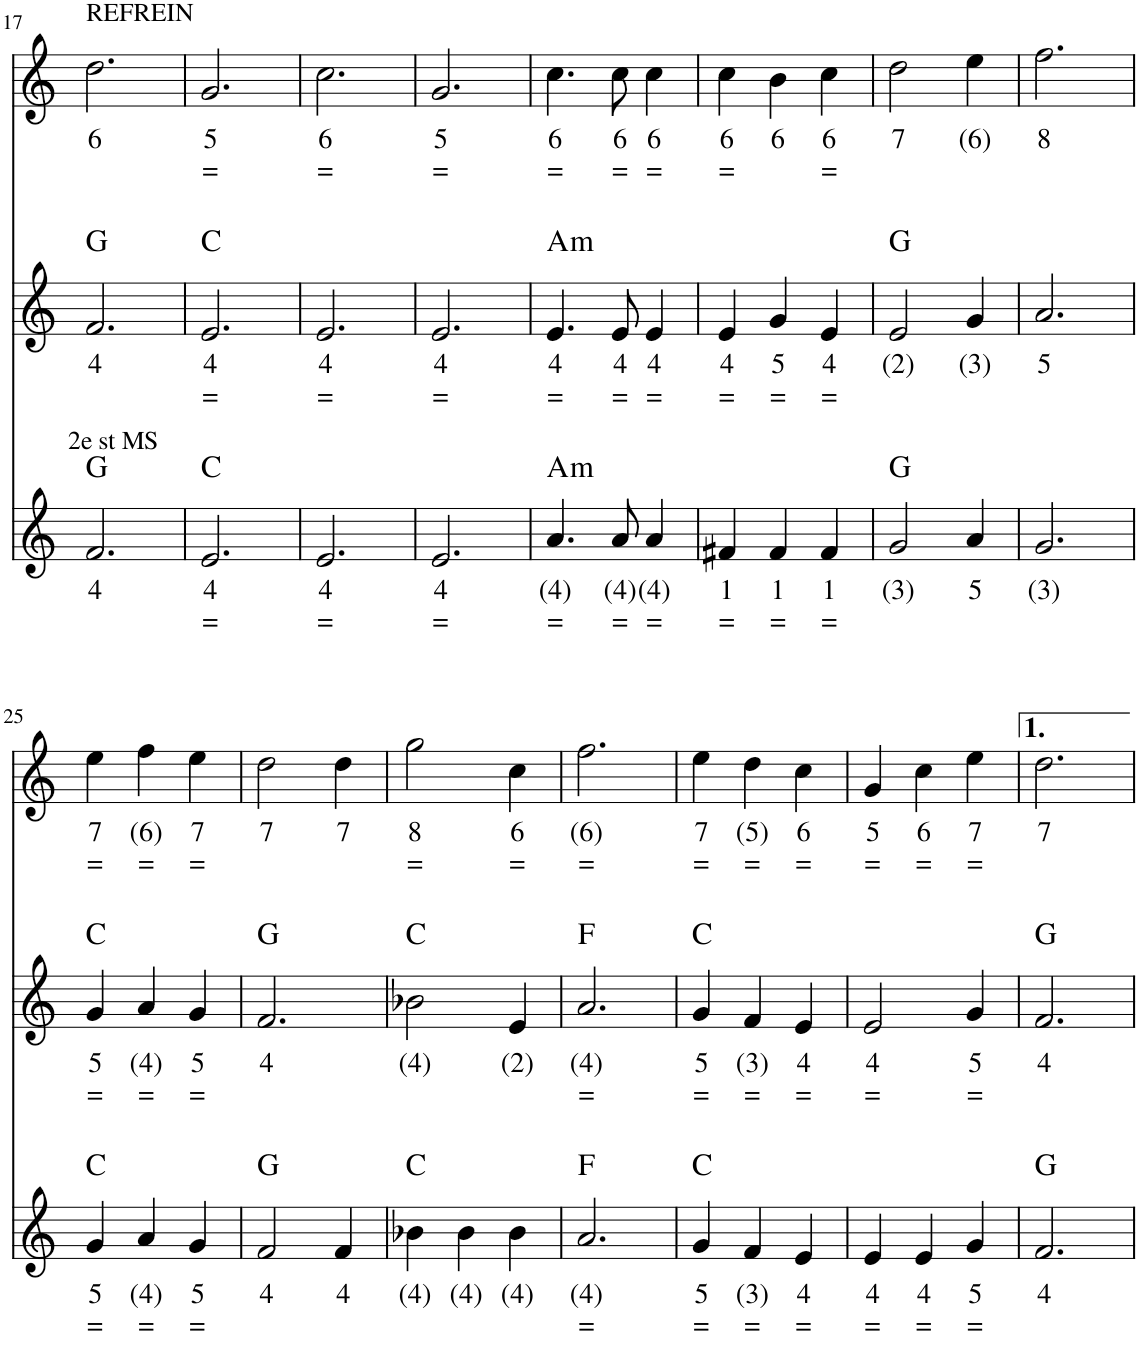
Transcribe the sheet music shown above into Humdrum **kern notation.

**kern	**text	**text	**kern	**text	**text	**harte	**kern	**text	**text
*part3	*part3	*part3	*part2	*part2	*part2	*part2	*part1	*part1	*part1
*staff3	*staff3	*staff3	*staff2	*staff2	*staff2	*	*staff1	*staff1	*staff1
*I"Stem	*	*	*I"Stem	*	*	*	*I"Stem	*	*
!!LO:PB:g=z
*clefG2	*	*	*clefG2	*	*	*	*clefG2	*	*
*k[]	*	*	*k[]	*	*	*	*k[]	*	*
*M3/4	*	*	*M3/4	*	*	*	*M3/4	*	*
=17	=17	=17	=17	=17	=17	=17	=17	=17	=17
!	!	!	!	!	!	!	!LO:TX:a:t=REFREIN	!	!
!LO:TX:a:t=2e st MS	!	!	!	!	!	!	!	!	!
!	!LO:LY:b	!	!	!LO:LY:b	!	!	!	!LO:LY:b	!
2.f/	4	.	2.f/	4	.	G:maj	2.dd\	6	.
=18	=18	=18	=18	=18	=18	=18	=18	=18	=18
!	!LO:LY:b	!LO:LY:b	!	!LO:LY:b	!LO:LY:b	!	!	!LO:LY:b	!LO:LY:b
2.e/	4	=	2.e/	4	=	C:maj	2.g/	5	=
=19	=19	=19	=19	=19	=19	=19	=19	=19	=19
!	!LO:LY:b	!LO:LY:b	!	!LO:LY:b	!LO:LY:b	!	!	!LO:LY:b	!LO:LY:b
2.e/	4	=	2.e/	4	=	.	2.cc\	6	=
=20	=20	=20	=20	=20	=20	=20	=20	=20	=20
!	!LO:LY:b	!LO:LY:b	!	!LO:LY:b	!LO:LY:b	!	!	!LO:LY:b	!LO:LY:b
2.e/	4	=	2.e/	4	=	.	2.g/	5	=
=21	=21	=21	=21	=21	=21	=21	=21	=21	=21
!	!LO:LY:b	!LO:LY:b	!	!LO:LY:b	!LO:LY:b	!LO:H:kt=m	!	!LO:LY:b	!LO:LY:b
4.a/	(4)	=	4.e/	4	=	A:min	4.cc\	6	=
!	!LO:LY:b	!LO:LY:b	!	!LO:LY:b	!LO:LY:b	!	!	!LO:LY:b	!LO:LY:b
8a/	(4)	=	8e/	4	=	.	8cc\	6	=
!	!LO:LY:b	!LO:LY:b	!	!LO:LY:b	!LO:LY:b	!	!	!LO:LY:b	!LO:LY:b
4a/	(4)	=	4e/	4	=	.	4cc\	6	=
=22	=22	=22	=22	=22	=22	=22	=22	=22	=22
!	!LO:LY:b	!LO:LY:b	!	!LO:LY:b	!LO:LY:b	!	!	!LO:LY:b	!LO:LY:b
4f#X/	1	=	4e/	4	=	.	4cc\	6	=
!	!LO:LY:b	!LO:LY:b	!	!LO:LY:b	!LO:LY:b	!	!	!LO:LY:b	!
4f#/	1	=	4g/	5	=	.	4b\	6	.
!	!LO:LY:b	!LO:LY:b	!	!LO:LY:b	!LO:LY:b	!	!	!LO:LY:b	!LO:LY:b
4f#/	1	=	4e/	4	=	.	4cc\	6	=
=23	=23	=23	=23	=23	=23	=23	=23	=23	=23
!	!LO:LY:b	!	!	!LO:LY:b	!	!	!	!LO:LY:b	!
2g/	(3)	.	2e/	(2)	.	G:maj	2dd\	7	.
!	!LO:LY:b	!	!	!LO:LY:b	!	!	!	!LO:LY:b	!
4a/	5	.	4g/	(3)	.	.	4ee\	(6)	.
=24	=24	=24	=24	=24	=24	=24	=24	=24	=24
!	!LO:LY:b	!	!	!LO:LY:b	!	!	!	!LO:LY:b	!
2.g/	(3)	.	2.a/	5	.	.	2.ff\	8	.
!!LO:LB:g=z
=25	=25	=25	=25	=25	=25	=25	=25	=25	=25
!	!LO:LY:b	!LO:LY:b	!	!LO:LY:b	!LO:LY:b	!	!	!LO:LY:b	!LO:LY:b
4g/	5	=	4g/	5	=	C:maj	4ee\	7	=
!	!LO:LY:b	!LO:LY:b	!	!LO:LY:b	!LO:LY:b	!	!	!LO:LY:b	!LO:LY:b
4a/	(4)	=	4a/	(4)	=	.	4ff\	(6)	=
!	!LO:LY:b	!LO:LY:b	!	!LO:LY:b	!LO:LY:b	!	!	!LO:LY:b	!LO:LY:b
4g/	5	=	4g/	5	=	.	4ee\	7	=
=26	=26	=26	=26	=26	=26	=26	=26	=26	=26
!	!LO:LY:b	!	!	!LO:LY:b	!	!	!	!LO:LY:b	!
2f/	4	.	2.f/	4	.	G:maj	2dd\	7	.
!	!LO:LY:b	!	!	!	!	!	!	!LO:LY:b	!
4f/	4	.	.	.	.	.	4dd\	7	.
=27	=27	=27	=27	=27	=27	=27	=27	=27	=27
!	!LO:LY:b	!	!	!LO:LY:b	!	!	!	!LO:LY:b	!LO:LY:b
4b-X\	(4)	.	2b-X\	(4)	.	C:maj	2gg\	8	=
!	!LO:LY:b	!	!	!	!	!	!	!	!
4b-\	(4)	.	.	.	.	.	.	.	.
!	!LO:LY:b	!	!	!LO:LY:b	!	!	!	!LO:LY:b	!LO:LY:b
4b-\	(4)	.	4e/	(2)	.	.	4cc\	6	=
=28	=28	=28	=28	=28	=28	=28	=28	=28	=28
!	!LO:LY:b	!LO:LY:b	!	!LO:LY:b	!LO:LY:b	!	!	!LO:LY:b	!LO:LY:b
2.a/	(4)	=	2.a/	(4)	=	F:maj	2.ff\	(6)	=
=29	=29	=29	=29	=29	=29	=29	=29	=29	=29
!	!LO:LY:b	!LO:LY:b	!	!LO:LY:b	!LO:LY:b	!	!	!LO:LY:b	!LO:LY:b
4g/	5	=	4g/	5	=	C:maj	4ee\	7	=
!	!LO:LY:b	!LO:LY:b	!	!LO:LY:b	!LO:LY:b	!	!	!LO:LY:b	!LO:LY:b
4f/	(3)	=	4f/	(3)	=	.	4dd\	(5)	=
!	!LO:LY:b	!LO:LY:b	!	!LO:LY:b	!LO:LY:b	!	!	!LO:LY:b	!LO:LY:b
4e/	4	=	4e/	4	=	.	4cc\	6	=
=30	=30	=30	=30	=30	=30	=30	=30	=30	=30
!	!LO:LY:b	!LO:LY:b	!	!LO:LY:b	!LO:LY:b	!	!	!LO:LY:b	!LO:LY:b
4e/	4	=	2e/	4	=	.	4g/	5	=
!	!LO:LY:b	!LO:LY:b	!	!	!	!	!	!LO:LY:b	!LO:LY:b
4e/	4	=	.	.	.	.	4cc\	6	=
!	!LO:LY:b	!LO:LY:b	!	!LO:LY:b	!LO:LY:b	!	!	!LO:LY:b	!LO:LY:b
4g/	5	=	4g/	5	=	.	4ee\	7	=
=31	=31	=31	=31	=31	=31	=31	=31	=31	=31
!	!LO:LY:b	!	!	!LO:LY:b	!	!	!	!LO:LY:b	!
2.f/	4	.	2.f/	4	.	G:maj	2.dd\	7	.
=	=	=	=	=	=	=	=	=	=
*-	*-	*-	*-	*-	*-	*-	*-	*-	*-
